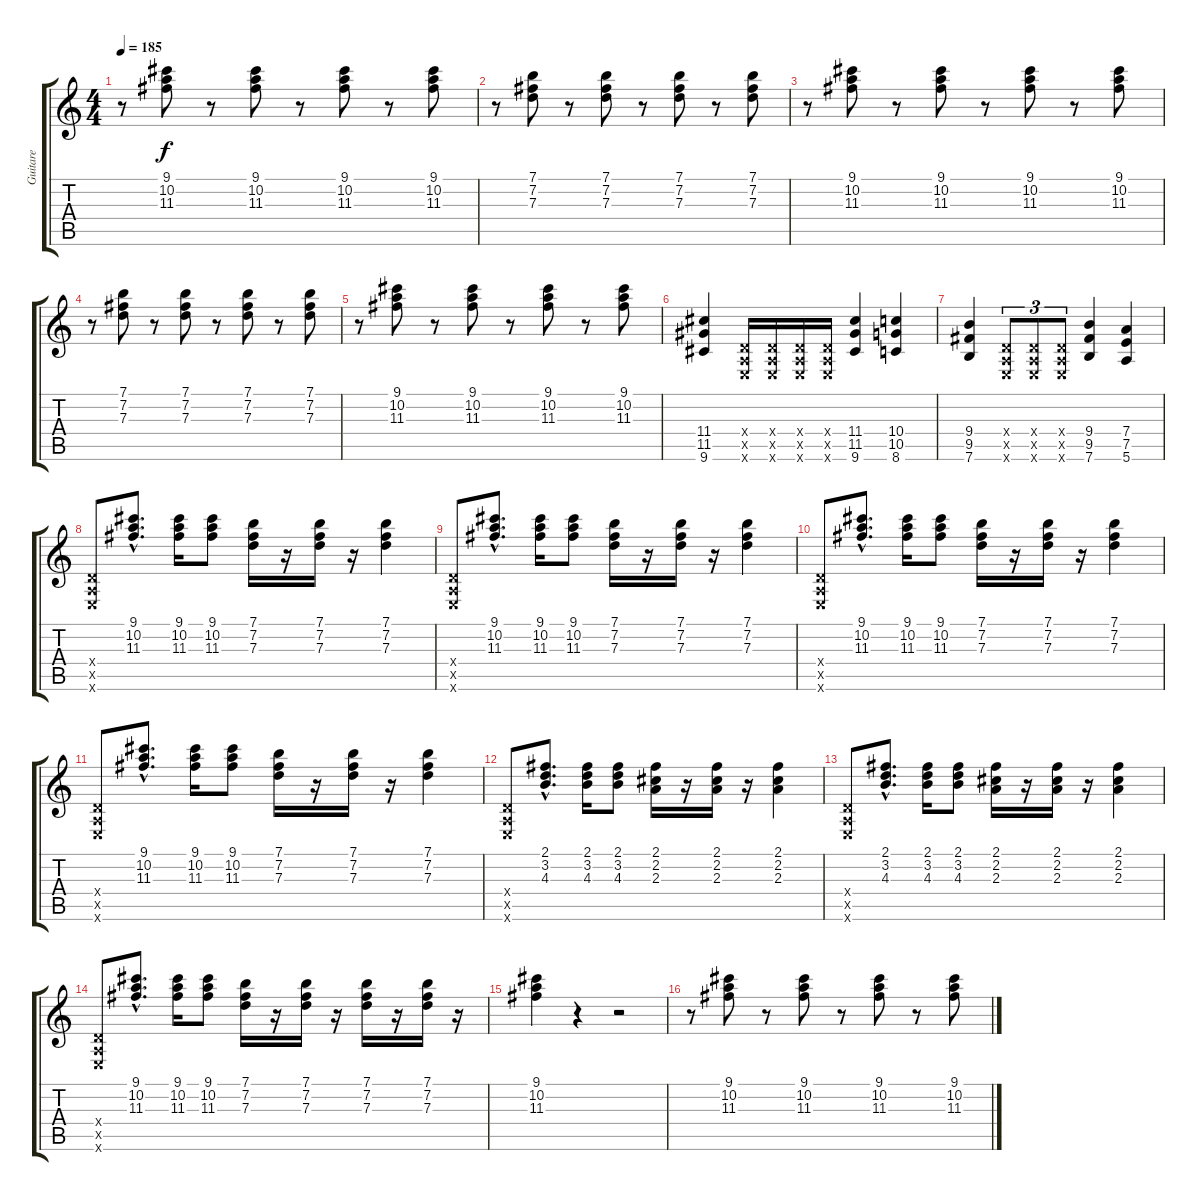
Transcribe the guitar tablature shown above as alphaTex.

\track ("Guitare" "Guitare") {instrument electricguitarclean}
\staff {score tabs}
\tuning (E4 B3 G3 D3 A2 E2) {hide}
\ts (4 4)
\tempo 185
\clef g2
\ks c
r.8{dy f} (9.1 10.2 11.3).8 r.8 (9.1 10.2 11.3).8 r.8 (9.1 10.2 11.3).8 r.8 (9.1 10.2 11.3).8 |
r.8 (7.1 7.2 7.3).8 r.8 (7.1 7.2 7.3).8 r.8 (7.1 7.2 7.3).8 r.8 (7.1 7.2 7.3).8 |
r.8 (9.1 10.2 11.3).8 r.8 (9.1 10.2 11.3).8 r.8 (9.1 10.2 11.3).8 r.8 (9.1 10.2 11.3).8 |
r.8 (7.1 7.2 7.3).8 r.8 (7.1 7.2 7.3).8 r.8 (7.1 7.2 7.3).8 r.8 (7.1 7.2 7.3).8 |
r.8 (9.1 10.2 11.3).8 r.8 (9.1 10.2 11.3).8 r.8 (9.1 10.2 11.3).8 r.8 (9.1 10.2 11.3).8 |
(11.4 11.5 9.6).4{instrument overdrivenguitar} (0.4{x} 0.5{x} 0.6{x}).16 (0.4{x} 0.5{x} 0.6{x}).16 (0.4{x} 0.5{x} 0.6{x}).16 (0.4{x} 0.5{x} 0.6{x}).16 (11.4 11.5 9.6).4 (10.4 10.5 8.6).4 |
(9.4 9.5 7.6).4 (0.4{x} 0.5{x} 0.6{x}).8{tu (3 2)} (0.4{x} 0.5{x} 0.6{x}).8{tu (3 2)} (0.4{x} 0.5{x} 0.6{x}).8{tu (3 2)} (9.4 9.5 7.6).4 (7.4 7.5 5.6).4 |
(0.4{x} 0.5{x} 0.6{x}).8{instrument electricguitarclean} (9.1{hac} 10.2{hac} 11.3{hac}).8{d} (9.1 10.2 11.3).16 (9.1 10.2 11.3).8 (7.1 7.2 7.3).16 r.16 (7.1 7.2 7.3).16 r.16 (7.1 7.2 7.3).4 |
(0.4{x} 0.5{x} 0.6{x}).8 (9.1{hac} 10.2{hac} 11.3{hac}).8{d} (9.1 10.2 11.3).16 (9.1 10.2 11.3).8 (7.1 7.2 7.3).16 r.16 (7.1 7.2 7.3).16 r.16 (7.1 7.2 7.3).4 |
(0.4{x} 0.5{x} 0.6{x}).8 (9.1{hac} 10.2{hac} 11.3{hac}).8{d} (9.1 10.2 11.3).16 (9.1 10.2 11.3).8 (7.1 7.2 7.3).16 r.16 (7.1 7.2 7.3).16 r.16 (7.1 7.2 7.3).4 |
(0.4{x} 0.5{x} 0.6{x}).8 (9.1{hac} 10.2{hac} 11.3{hac}).8{d} (9.1 10.2 11.3).16 (9.1 10.2 11.3).8 (7.1 7.2 7.3).16 r.16 (7.1 7.2 7.3).16 r.16 (7.1 7.2 7.3).4 |
(0.4{x} 0.5{x} 0.6{x}).8 (2.1{hac} 3.2{hac} 4.3{hac}).8{d} (2.1 3.2 4.3).16 (2.1 3.2 4.3).8 (2.1 2.2 2.3).16 r.16 (2.1 2.2 2.3).16 r.16 (2.1 2.2 2.3).4 |
(0.4{x} 0.5{x} 0.6{x}).8 (2.1{hac} 3.2{hac} 4.3{hac}).8{d} (2.1 3.2 4.3).16 (2.1 3.2 4.3).8 (2.1 2.2 2.3).16 r.16 (2.1 2.2 2.3).16 r.16 (2.1 2.2 2.3).4 |
(0.4{x} 0.5{x} 0.6{x}).8 (9.1{hac} 10.2{hac} 11.3{hac}).8{d} (9.1 10.2 11.3).16 (9.1 10.2 11.3).8 (7.1 7.2 7.3).16 r.16 (7.1 7.2 7.3).16 r.16 (7.1 7.2 7.3).16 r.16 (7.1 7.2 7.3).16 r.16 |
(9.1 10.2 11.3).4 r.4 r.2 |
r.8{instrument electricguitarclean} (9.1 10.2 11.3).8 r.8 (9.1 10.2 11.3).8 r.8 (9.1 10.2 11.3).8 r.8 (9.1 10.2 11.3).8
